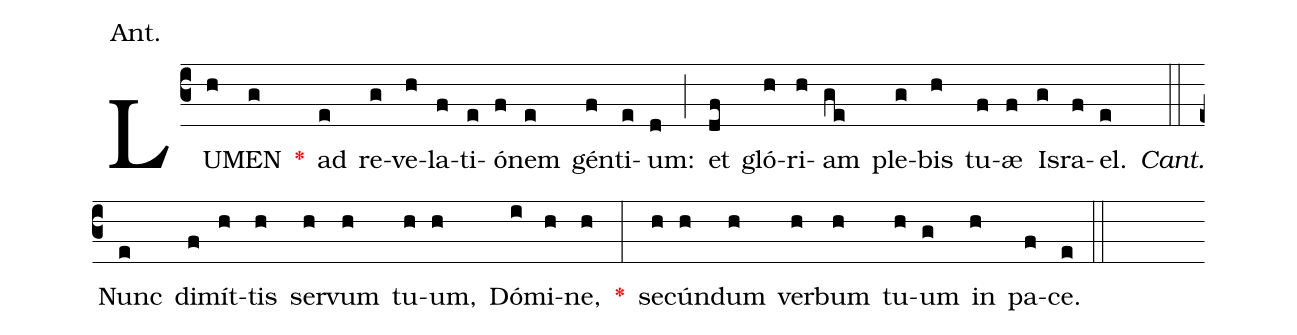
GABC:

annotation:Ant.;
mode:VIII.;
office-part:Antiphon;
%%
(c3) LU(h)MEN(g) <v>\red{*}</v>() ad(e) re(g)ve(h)la(f)ti(e)ó(f)nem(e) gén(f)ti(e)um:(d) (;) et(df) gló(h)ri(h)am(ge) ple(g)bis(h) tu(f)æ(f) Is(g)ra(f)el.(e) <i>Cant.</i>(::) Nunc(e) di(f)mít(h)tis(h) ser(h)vum(h) tu(h)um,(h) Dó(i)mi(h)ne,(h) <v>\red{*}</v>(:) se(h)cún(h)dum(h) ver(h)bum(h) tu(h)um(g) in(h) pa(f)ce.(e) (::)
